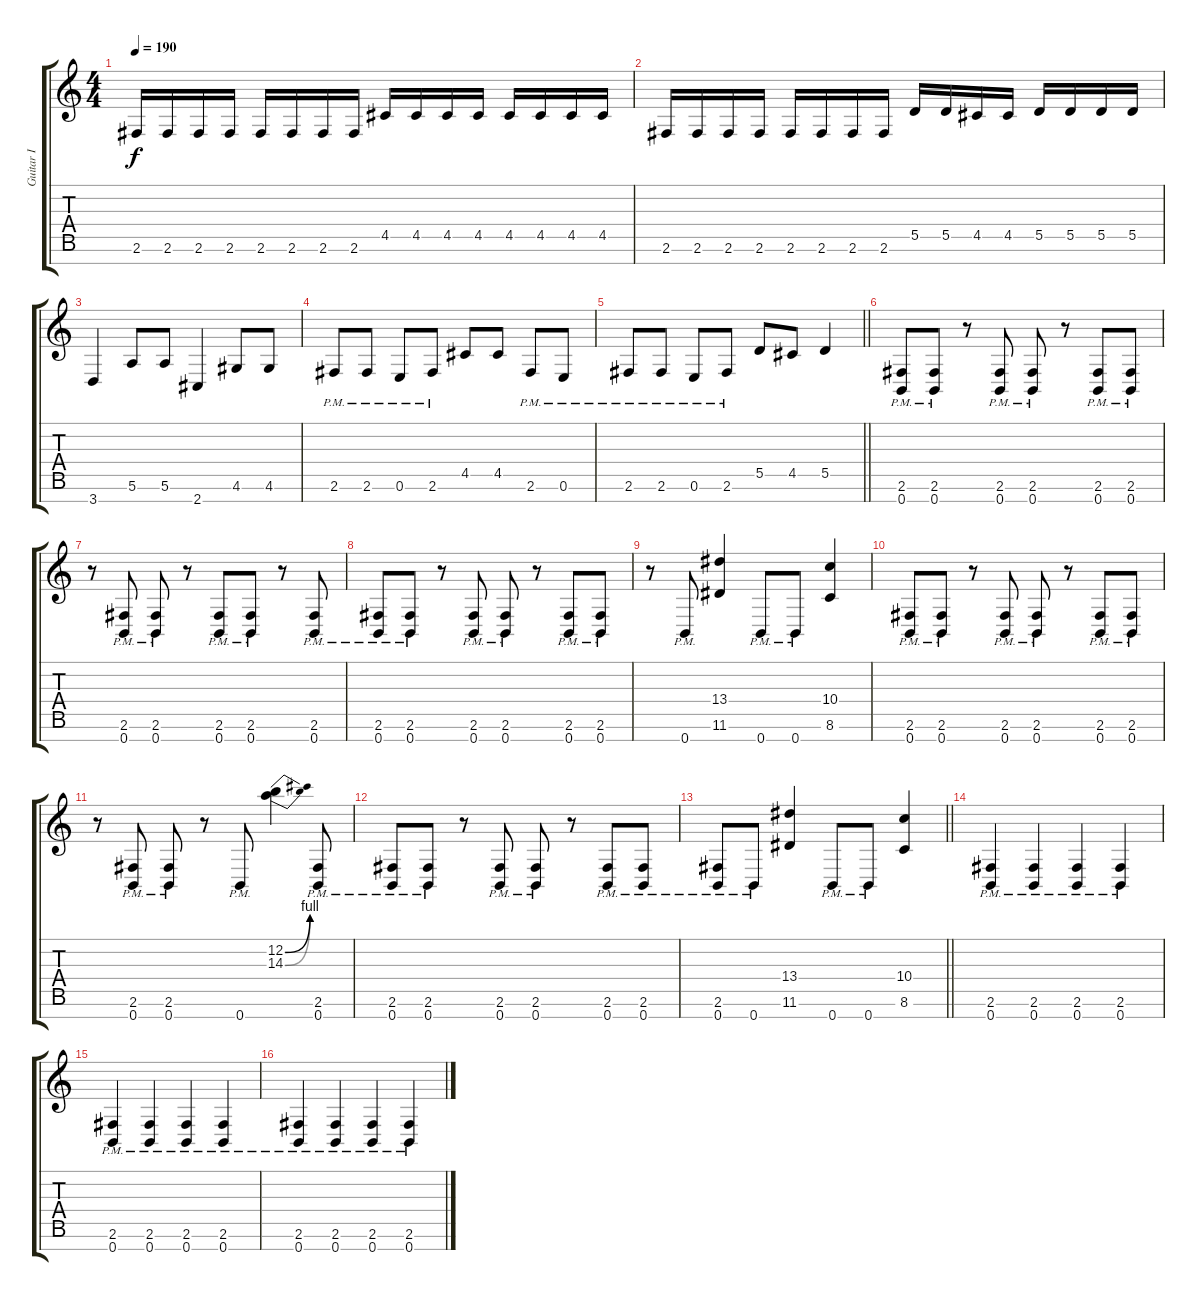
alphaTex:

\track ("Guitar I" "Guitar I") {instrument distortionguitar}
\staff {score tabs}
\tuning (E4 B3 G3 D3 A2 E2 B1) {hide}
\ts (4 4)
\tempo 190
\clef g2
\ks c
2.6.16{dy f} 2.6.16 2.6.16 2.6.16 2.6.16 2.6.16 2.6.16 2.6.16 4.5.16 4.5.16 4.5.16 4.5.16 4.5.16 4.5.16 4.5.16 4.5.16 |
2.6.16 2.6.16 2.6.16 2.6.16 2.6.16 2.6.16 2.6.16 2.6.16 5.5.16 5.5.16 4.5.16 4.5.16 5.5.16 5.5.16 5.5.16 5.5.16 |
3.7.4 5.6.8 5.6.8 2.7.4 4.6.8 4.6.8 |
2.6{pm}.8 2.6{pm}.8 0.6{pm}.8 2.6{pm}.8 4.5.8 4.5.8 2.6{pm}.8 0.6{pm}.8 |
\barLineRight lightlight
2.6{pm}.8 2.6{pm}.8 0.6{pm}.8 2.6{pm}.8 5.5.8 4.5.8 5.5.4 |
\section ("" "")
(2.6{pm} 0.7{pm}).8 (2.6{pm} 0.7{pm}).8 r.8 (2.6{pm} 0.7{pm}).8 (2.6{pm} 0.7{pm}).8 r.8 (2.6{pm} 0.7{pm}).8 (2.6{pm} 0.7{pm}).8 |
r.8 (2.6{pm} 0.7{pm}).8 (2.6{pm} 0.7{pm}).8 r.8 (2.6{pm} 0.7{pm}).8 (2.6{pm} 0.7{pm}).8 r.8 (2.6{pm} 0.7{pm}).8 |
(2.6{pm} 0.7{pm}).8 (2.6{pm} 0.7{pm}).8 r.8 (2.6{pm} 0.7{pm}).8 (2.6{pm} 0.7{pm}).8 r.8 (2.6{pm} 0.7{pm}).8 (2.6{pm} 0.7{pm}).8 |
r.8 0.7{pm}.8 (13.4 11.6).4 0.7{pm}.8 0.7{pm}.8 (10.4 8.6).4 |
(2.6{pm} 0.7{pm}).8 (2.6{pm} 0.7{pm}).8 r.8 (2.6{pm} 0.7{pm}).8 (2.6{pm} 0.7{pm}).8 r.8 (2.6{pm} 0.7{pm}).8 (2.6{pm} 0.7{pm}).8 |
r.8 (2.6{pm} 0.7{pm}).8 (2.6{pm} 0.7{pm}).8 r.8 0.7{pm}.8 (12.2{be (bend 0 0 60 4)} 14.3{be (bend 0 0 60 4)}).4 (2.6{pm} 0.7{pm}).8 |
(2.6{pm} 0.7{pm}).8 (2.6{pm} 0.7{pm}).8 r.8 (2.6{pm} 0.7{pm}).8 (2.6{pm} 0.7{pm}).8 r.8 (2.6{pm} 0.7{pm}).8 (2.6{pm} 0.7{pm}).8 |
\barLineRight lightlight
(2.6{pm} 0.7{pm}).8 0.7{pm}.8 (13.4 11.6).4 0.7{pm}.8 0.7{pm}.8 (10.4 8.6).4 |
\section ("" "")
(2.6{pm} 0.7{pm}).4 (2.6{pm} 0.7{pm}).4 (2.6{pm} 0.7{pm}).4 (2.6{pm} 0.7{pm}).4 |
(2.6{pm} 0.7{pm}).4 (2.6{pm} 0.7{pm}).4 (2.6{pm} 0.7{pm}).4 (2.6{pm} 0.7{pm}).4 |
(2.6{pm} 0.7{pm}).4 (2.6{pm} 0.7{pm}).4 (2.6{pm} 0.7{pm}).4 (2.6{pm} 0.7{pm}).4
